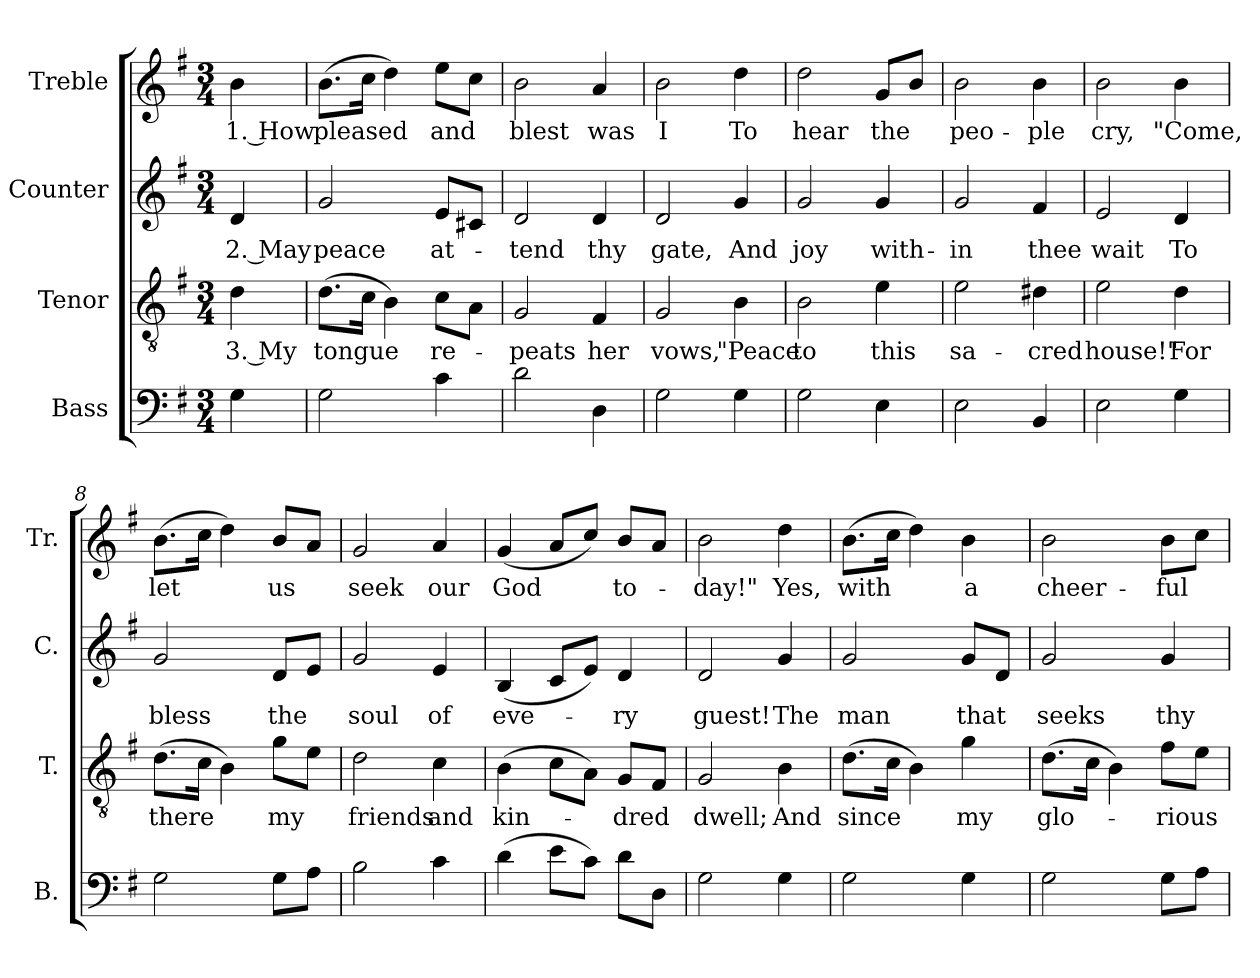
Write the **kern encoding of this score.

**kern	**kern	**text	**kern	**text	**kern	**text
*part4	*part3	*part3	*part2	*part2	*part1	*part1
*staff4	*staff3	*staff3	*staff2	*staff2	*staff1	*staff1
*I"Bass	*I"Tenor	*	*I"Counter	*	*I"Treble	*
*I'B.	*I'T.	*	*I'C.	*	*I'Tr.	*
*clefF4	*clefGv2	*	*clefG2	*	*clefG2	*
*k[f#]	*k[f#]	*	*k[f#]	*	*k[f#]	*
*M3/4	*M3/4	*	*M3/4	*	*M3/4	*
*MM80	*MM80	*	*MM80	*	*MM80	*
=1	=1	=1	=1	=1	=1	=1
4G\	4d\	3. My	4d/	2. May	4b\	1. How
=2	=2	=2	=2	=2	=2	=2
2G\	(8.d\L	tongue	2g/	peace	(8.b\L	pleased
.	16c\Jk	.	.	.	16cc\Jk	.
.	4B\)	.	.	.	4dd\)	.
4c\	8c\L	re-	8e/L	at-	8ee\L	and
.	8A\J	.	8c#X/J	.	8cc\J	.
=3	=3	=3	=3	=3	=3	=3
2d\	2G/	-peats	2d/	-tend	2b\	blest
4D\	4F#/	her	4d/	thy	4a/	was
=4	=4	=4	=4	=4	=4	=4
2G\	2G/	vows,	2d/	gate,	2b\	I
4G\	4B\	"Peace	4g/	And	4dd\	To
=5	=5	=5	=5	=5	=5	=5
2G\	2B\	to	2g/	joy	2dd\	hear
4E\	4e\	this	4g/	with-	8g/L	the
.	.	.	.	.	8b/J	.
=6	=6	=6	=6	=6	=6	=6
2E\	2e\	sa-	2g/	-in	2b\	peo-
4BB/	4d#X\	-cred	4f#/	thee	4b\	-ple
=7	=7	=7	=7	=7	=7	=7
2E\	2e\	house!"	2e/	wait	2b\	cry,
4G\	4d\	For	4d/	To	4b\	"Come,
=8	=8	=8	=8	=8	=8	=8
2G\	(8.d\L	there	2g/	bless	(8.b\L	let
.	16c\Jk	.	.	.	16cc\Jk	.
.	4B\)	.	.	.	4dd\)	.
8G\L	8g\L	my	8d/L	the	8b/L	us
8A\J	8e\J	.	8e/J	.	8a/J	.
=9	=9	=9	=9	=9	=9	=9
2B\	2d\	friends	2g/	soul	2g/	seek
4c\	4c\	and	4e/	of	4a/	our
!!LO:LB:g=z
=10	=10	=10	=10	=10	=10	=10
(4d\	(4B\	kin-	(4B/	eve-	(4g/	God
8e\L	8c\L	.	8c/L	.	8a/L	.
8c\J)	8A\J)	.	8e/J)	.	8cc/J)	.
8d\L	8G/L	-dred	4d/	-ry	8b/L	to-
8D\J	8F#/J	.	.	.	8a/J	.
=11	=11	=11	=11	=11	=11	=11
2G\	2G/	dwell;	2d/	guest!	2b\	-day!"
4G\	4B\	And	4g/	The	4dd\	Yes,
=12	=12	=12	=12	=12	=12	=12
2G\	(8.d\L	since	2g/	man	(8.b\L	with
.	16c\Jk	.	.	.	16cc\Jk	.
.	4B\)	.	.	.	4dd\)	.
4G\	4g\	my	8g/L	that	4b\	a
.	.	.	8d/J	.	.	.
=13	=13	=13	=13	=13	=13	=13
2G\	(8.d\L	glo-	2g/	seeks	2b\	cheer-
.	16c\Jk	.	.	.	.	.
.	4B\)	.	.	.	.	.
8G\L	8f#\L	-rious	4g/	thy	8b\L	-ful
8A\J	8e\J	.	.	.	8cc\J	.
=	=	=	=	=	=	=
*-	*-	*-	*-	*-	*-	*-
